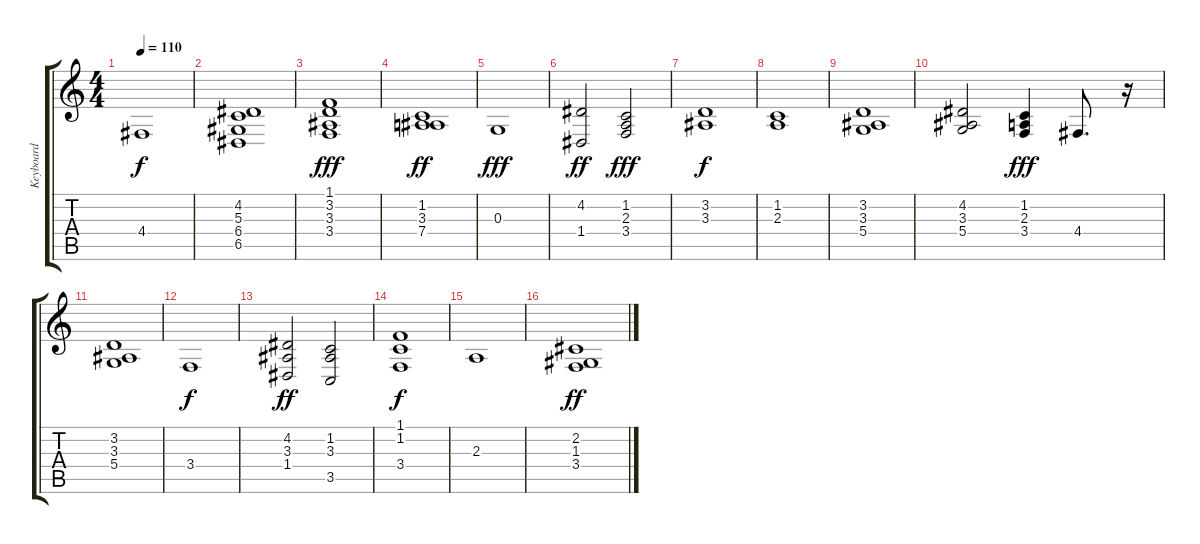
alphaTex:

\track ("Keyboard" "Keyboard") {instrument synthstrings1}
\staff {score tabs}
\tuning (E4 B3 G3 D3 A2 E2) {hide}
\ts (4 4)
\tempo 110
\clef g2
\ks c
4.4.1{dy f} |
(4.2 5.3 6.4 6.5).1 |
(1.1 3.2 3.3 3.4).1{dy fff} |
(1.2 3.3 7.4).1{dy ff} |
0.3.1{dy fff} |
(4.2 1.4).2{dy ff} (1.2 2.3 3.4).2{dy fff} |
(3.2 3.3).1{dy f} |
(1.2 2.3).1 |
(3.2 3.3 5.4).1 |
(4.2 3.3 5.4).2 (1.2 2.3 3.4).4{dy fff} 4.4.8{d} r.16 |
(3.2 3.3 5.4).1 |
3.4.1{dy f} |
(4.2 3.3 1.4).2{dy ff} (1.2 3.3 3.5).2 |
(1.1 1.2 3.4).1{dy f} |
2.3.1 |
(2.2 1.3 3.4).1{dy ff}
